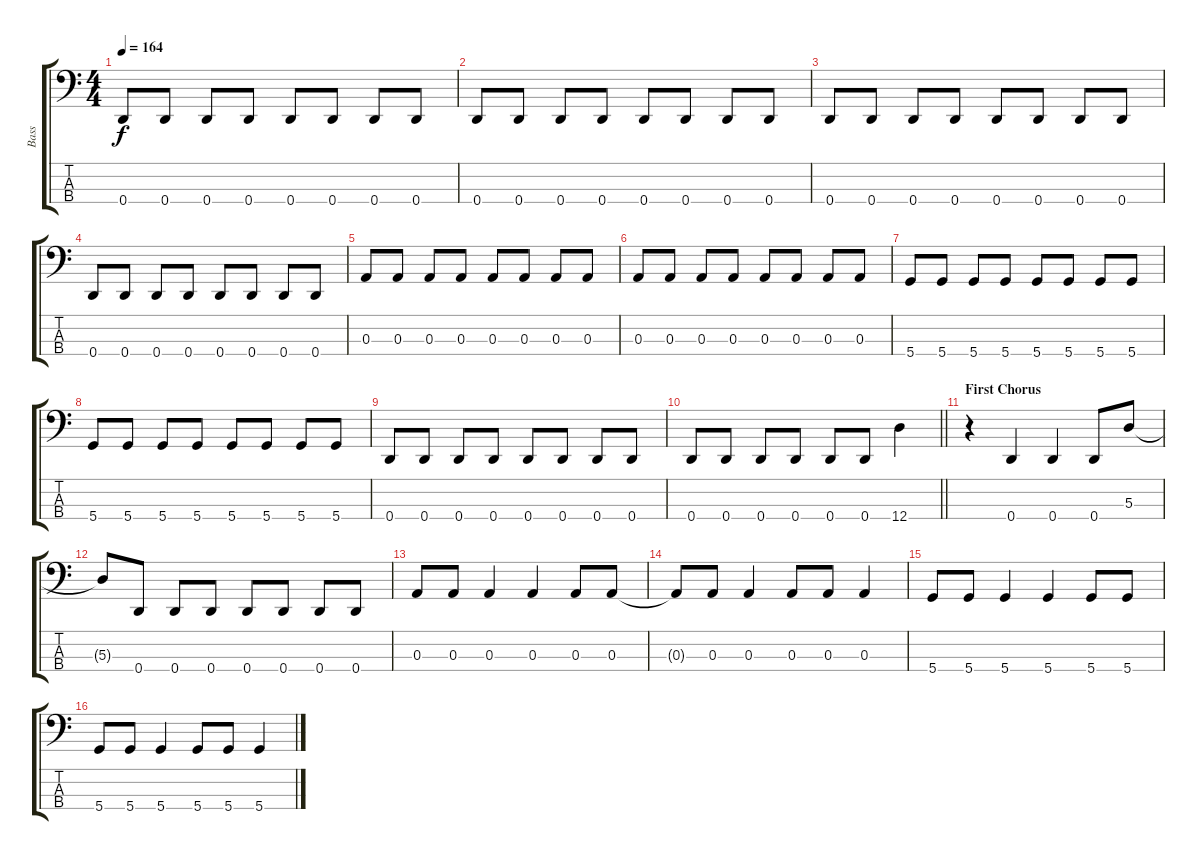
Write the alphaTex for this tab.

\track ("Bass" "Bass") {instrument electricbassfinger}
\staff {score tabs}
\tuning (G2 D2 A1 D1) {hide}
\ts (4 4)
\tempo 164
\clef f4
\ks c
0.4.8{dy f} 0.4.8 0.4.8 0.4.8 0.4.8 0.4.8 0.4.8 0.4.8 |
0.4.8 0.4.8 0.4.8 0.4.8 0.4.8 0.4.8 0.4.8 0.4.8 |
0.4.8 0.4.8 0.4.8 0.4.8 0.4.8 0.4.8 0.4.8 0.4.8 |
0.4.8 0.4.8 0.4.8 0.4.8 0.4.8 0.4.8 0.4.8 0.4.8 |
0.3.8 0.3.8 0.3.8 0.3.8 0.3.8 0.3.8 0.3.8 0.3.8 |
0.3.8 0.3.8 0.3.8 0.3.8 0.3.8 0.3.8 0.3.8 0.3.8 |
5.4.8 5.4.8 5.4.8 5.4.8 5.4.8 5.4.8 5.4.8 5.4.8 |
5.4.8 5.4.8 5.4.8 5.4.8 5.4.8 5.4.8 5.4.8 5.4.8 |
0.4.8 0.4.8 0.4.8 0.4.8 0.4.8 0.4.8 0.4.8 0.4.8 |
\barLineRight lightlight
0.4.8 0.4.8 0.4.8 0.4.8 0.4.8 0.4.8 12.4.4 |
\section ("" "First Chorus")
r.4 0.4.4 0.4.4 0.4.8 5.3.8 |
5.3{t}.8 0.4.8 0.4.8 0.4.8 0.4.8 0.4.8 0.4.8 0.4.8 |
0.3.8 0.3.8 0.3.4 0.3.4 0.3.8 0.3.8 |
0.3{t}.8 0.3.8 0.3.4 0.3.8 0.3.8 0.3.4 |
5.4.8 5.4.8 5.4.4 5.4.4 5.4.8 5.4.8 |
5.4.8 5.4.8 5.4.4 5.4.8 5.4.8 5.4.4
